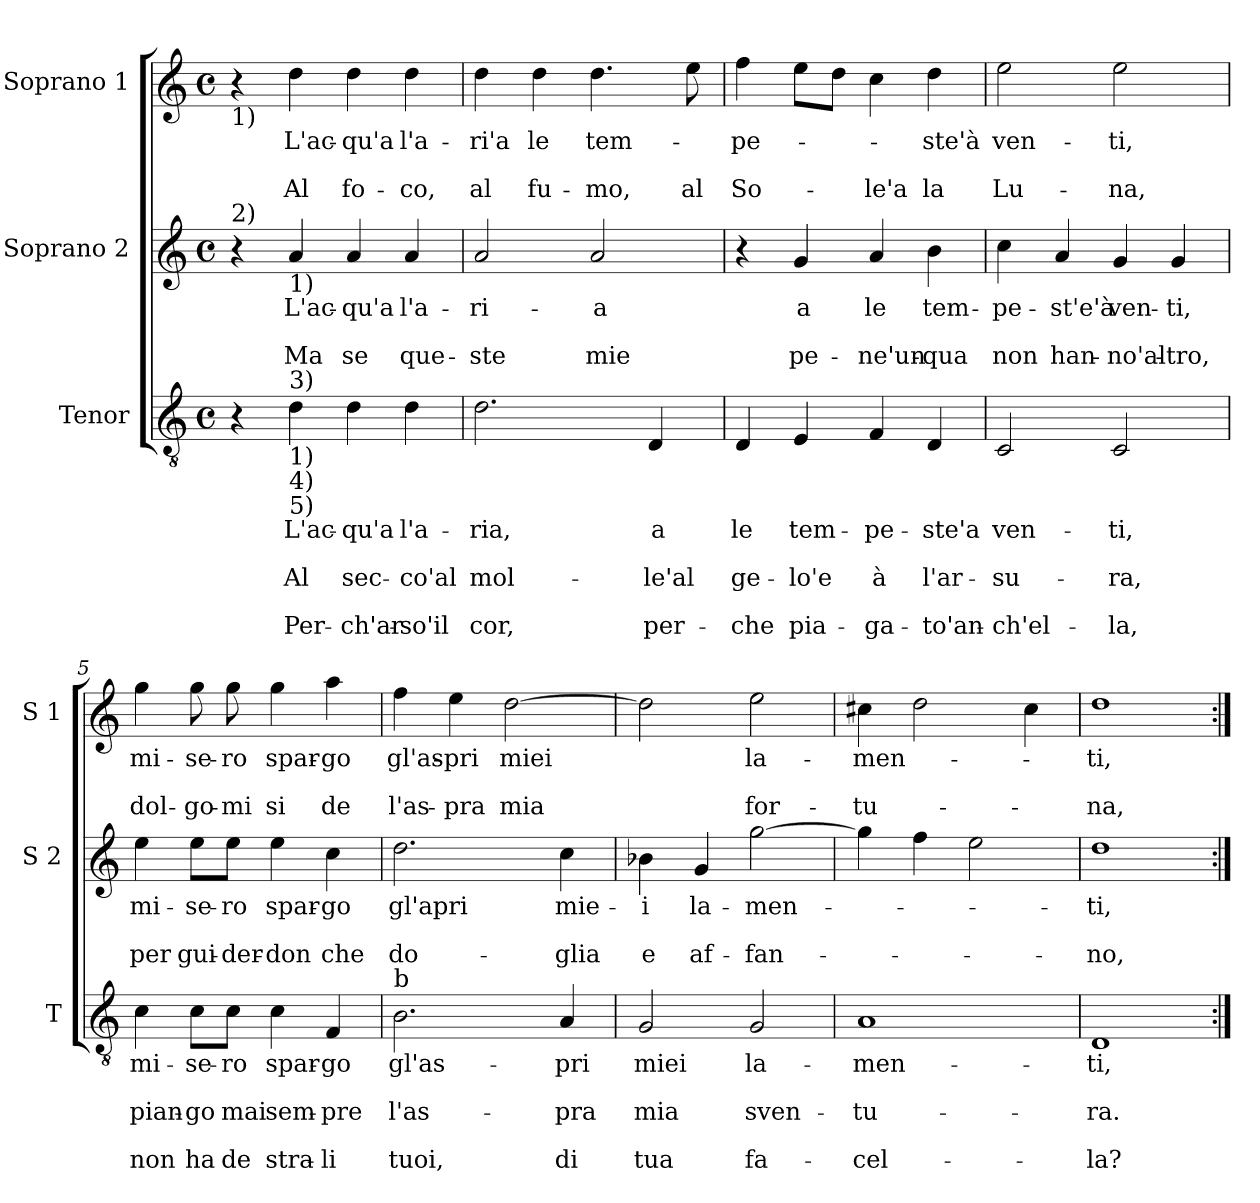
**kern	**text	**text	**text	**text	**text	**kern	**text	**text	**text	**kern	**text	**text	**text
*part3	*part3	*part3	*part3	*part3	*part3	*part2	*part2	*part2	*part2	*part1	*part1	*part1	*part1
*staff3	*staff3	*staff3	*staff3	*staff3	*staff3	*staff2	*staff2	*staff2	*staff2	*staff1	*staff1	*staff1	*staff1
*I"Tenor	*	*	*	*	*	*I"Soprano 2	*	*	*	*I"Soprano 1	*	*	*
*I'T	*	*	*	*	*	*I'S 2	*	*	*	*I'S 1	*	*	*
*clefGv2	*	*	*	*	*	*clefG2	*	*	*	*clefG2	*	*	*
*k[]	*	*	*	*	*	*k[]	*	*	*	*k[]	*	*	*
*C:	*	*	*	*	*	*C:	*	*	*	*C:	*	*	*
*M4/4	*	*	*	*	*	*M4/4	*	*	*	*M4/4	*	*	*
*met(c)	*	*	*	*	*	*met(c)	*	*	*	*met(c)	*	*	*
=1	=1	=1	=1	=1	=1	=1	=1	=1	=1	=1	=1	=1	=1
!	!	!	!	!	!	!	!	!	!	!LO:TX:b:t=1)	!	!	!
!	!	!	!	!	!	!LO:TX:a:t=2)	!	!	!	!	!	!	!
4r	.	.	.	.	.	4r	.	.	.	4r	.	.	.
!	!	!	!	!	!	!LO:TX:b:t=1)	!	!	!	!	!	!	!
!LO:TX:a:t=3)	!	!	!	!	!	!	!	!	!	!	!	!	!
!LO:TX:b:t=1)	!	!	!	!	!	!	!	!	!	!	!	!	!
!LO:TX:b:t=4)	!	!	!	!	!	!	!	!	!	!	!	!	!
!LO:TX:b:t=5)	!	!	!	!	!	!	!	!	!	!	!	!	!
!	!LO:LY:b	!	!LO:LY:b	!	!LO:LY:b	!	!LO:LY:b	!	!LO:LY:b	!	!LO:LY:b	!	!LO:LY:b
4d\	L'ac-	.	Al	.	Per-	4a/	L'ac-	.	Ma	4dd\	L'ac-	.	Al
!	!LO:LY:b	!	!LO:LY:b	!	!LO:LY:b	!	!LO:LY:b	!	!LO:LY:b	!	!LO:LY:b	!	!LO:LY:b
4d\	-qu'a	.	sec-	.	-ch'ar-	4a/	-qu'a	.	se	4dd\	-qu'a	.	fo-
!	!LO:LY:b	!	!LO:LY:b	!	!LO:LY:b	!	!LO:LY:b	!	!LO:LY:b	!	!LO:LY:b	!	!LO:LY:b
4d\	l'a-	.	-co'al	.	-so'il	4a/	l'a-	.	que-	4dd\	l'a-	.	-co,
=2	=2	=2	=2	=2	=2	=2	=2	=2	=2	=2	=2	=2	=2
!	!LO:LY:b	!	!LO:LY:b	!	!LO:LY:b	!	!LO:LY:b	!	!LO:LY:b	!	!LO:LY:b	!	!LO:LY:b
2.d\	-ria,	.	mol-	.	cor,	2a/	-ri-	.	-ste	4dd\	-ri'a	.	al
!	!	!	!	!	!	!	!	!	!	!	!LO:LY:b	!	!LO:LY:b
.	.	.	.	.	.	.	.	.	.	4dd\	le	.	fu-
!	!	!	!	!	!	!	!LO:LY:b	!	!LO:LY:b	!	!LO:LY:b	!	!LO:LY:b
.	.	.	.	.	.	2a/	-a	.	mie	4.dd\	tem-	.	-mo,
!	!LO:LY:b	!	!LO:LY:b	!	!LO:LY:b	!	!	!	!	!	!	!	!
4D/	a	.	-le'al	.	per-	.	.	.	.	.	.	.	.
!	!	!	!	!	!	!	!	!	!	!	!	!	!LO:LY:b
.	.	.	.	.	.	.	.	.	.	8ee\	.	.	al
=3	=3	=3	=3	=3	=3	=3	=3	=3	=3	=3	=3	=3	=3
!	!LO:LY:b	!	!LO:LY:b	!	!LO:LY:b	!	!	!	!	!	!LO:LY:b	!	!LO:LY:b
4D/	le	.	ge-	.	-che	4r	.	.	.	4ff\	-pe-	.	So-
!	!LO:LY:b	!	!LO:LY:b	!	!LO:LY:b	!	!LO:LY:b	!	!LO:LY:b	!	!	!	!
4E/	tem-	.	-lo'e	.	pia-	4g/	a	.	pe-	8ee\L	.	.	.
.	.	.	.	.	.	.	.	.	.	8dd\J	.	.	.
!	!LO:LY:b	!	!LO:LY:b	!	!LO:LY:b	!	!LO:LY:b	!	!LO:LY:b	!	!	!	!LO:LY:b
4F/	-pe-	.	à	.	-ga-	4a/	le	.	-ne'un-	4cc\	.	.	-le'a
!	!LO:LY:b	!	!LO:LY:b	!	!LO:LY:b	!	!LO:LY:b	!	!LO:LY:b	!	!LO:LY:b	!	!LO:LY:b
4D/	-ste'a	.	l'ar-	.	-to'an-	4b\	tem-	.	-qua	4dd\	-ste'à	.	la
=4	=4	=4	=4	=4	=4	=4	=4	=4	=4	=4	=4	=4	=4
!	!LO:LY:b	!	!LO:LY:b	!	!LO:LY:b	!	!LO:LY:b	!	!LO:LY:b	!	!LO:LY:b	!	!LO:LY:b
2C/	ven-	.	-su-	.	-ch'el-	4cc\	-pe-	.	non	2ee\	ven-	.	Lu-
!	!	!	!	!	!	!	!LO:LY:b	!	!LO:LY:b	!	!	!	!
.	.	.	.	.	.	4a/	-st'e'à	.	han-	.	.	.	.
!	!LO:LY:b	!	!LO:LY:b	!	!LO:LY:b	!	!LO:LY:b	!	!LO:LY:b	!	!LO:LY:b	!	!LO:LY:b
2C/	-ti,	.	-ra,	.	-la,	4g/	ven-	.	-no'al-	2ee\	-ti,	.	-na,
!	!	!	!	!	!	!	!LO:LY:b	!	!LO:LY:b	!	!	!	!
.	.	.	.	.	.	4g/	-ti,	.	-tro,	.	.	.	.
!!LO:LB:g=z
=5	=5	=5	=5	=5	=5	=5	=5	=5	=5	=5	=5	=5	=5
!	!LO:LY:b	!	!LO:LY:b	!	!LO:LY:b	!	!LO:LY:b	!	!LO:LY:b	!	!LO:LY:b	!	!LO:LY:b
4c\	mi-	.	pian-	.	non	4ee\	mi-	.	per	4gg\	mi-	.	dol-
!	!LO:LY:b	!	!LO:LY:b	!	!LO:LY:b	!	!LO:LY:b	!	!LO:LY:b	!	!LO:LY:b	!	!LO:LY:b
8c\L	-se-	.	-go	.	ha	8ee\L	-se-	.	gui-	8gg\	-se-	.	-go-
!	!LO:LY:b	!	!LO:LY:b	!	!LO:LY:b	!	!LO:LY:b	!	!LO:LY:b	!	!LO:LY:b	!	!LO:LY:b
8c\J	-ro	.	mai	.	de	8ee\J	-ro	.	-der-	8gg\	-ro	.	-mi
!	!LO:LY:b	!	!LO:LY:b	!	!LO:LY:b	!	!LO:LY:b	!	!LO:LY:b	!	!LO:LY:b	!	!LO:LY:b
4c\	spar-	.	sem-	.	stra-	4ee\	spar-	.	-don	4gg\	spar-	.	si
!	!LO:LY:b	!	!LO:LY:b	!	!LO:LY:b	!	!LO:LY:b	!	!LO:LY:b	!	!LO:LY:b	!	!LO:LY:b
4F/	-go	.	-pre	.	-li	4cc\	-go	.	che	4aa\	-go	.	de
=6	=6	=6	=6	=6	=6	=6	=6	=6	=6	=6	=6	=6	=6
!LO:TX:a:t=b	!	!	!	!	!	!	!	!	!	!	!	!	!
!	!LO:LY:b	!	!LO:LY:b	!	!LO:LY:b	!	!LO:LY:b	!	!LO:LY:b	!	!LO:LY:b	!	!LO:LY:b
2.B\	gl'as-	.	l'as-	.	tuoi,	2.dd\	gl'apri	.	do-	4ff\	gl'as-	.	l'as-
!	!	!	!	!	!	!	!	!	!	!	!LO:LY:b	!	!LO:LY:b
.	.	.	.	.	.	.	.	.	.	4ee\	-pri	.	-pra
!	!	!	!	!	!	!	!	!	!	!	!LO:LY:b	!	!LO:LY:b
.	.	.	.	.	.	.	.	.	.	[2dd\	miei	.	mia
!	!LO:LY:b	!	!LO:LY:b	!	!LO:LY:b	!	!LO:LY:b	!	!LO:LY:b	!	!	!	!
4A/	-pri	.	-pra	.	di	4cc\	mie-	.	-glia	.	.	.	.
=7	=7	=7	=7	=7	=7	=7	=7	=7	=7	=7	=7	=7	=7
!	!LO:LY:b	!	!LO:LY:b	!	!LO:LY:b	!	!LO:LY:b	!	!LO:LY:b	!	!	!	!
2G/	miei	.	mia	.	tua	4b-X\	-i	.	e	2dd\]	.	.	.
!	!	!	!	!	!	!	!LO:LY:b	!	!LO:LY:b	!	!	!	!
.	.	.	.	.	.	4g/	la-	.	af-	.	.	.	.
!	!LO:LY:b	!	!LO:LY:b	!	!LO:LY:b	!	!LO:LY:b	!	!LO:LY:b	!	!LO:LY:b	!	!LO:LY:b
2G/	la-	.	sven-	.	fa-	[2gg\	-men-	.	-fan-	2ee\	la-	.	for-
=8	=8	=8	=8	=8	=8	=8	=8	=8	=8	=8	=8	=8	=8
!	!LO:LY:b	!	!LO:LY:b	!	!LO:LY:b	!	!	!	!	!	!LO:LY:b	!	!LO:LY:b
1A	-men-	.	-tu-	.	-cel-	4gg\]	.	.	.	4cc#X\	-men-	.	-tu-
.	.	.	.	.	.	4ff\	.	.	.	2dd\	.	.	.
.	.	.	.	.	.	2ee\	.	.	.	.	.	.	.
.	.	.	.	.	.	.	.	.	.	4cc#\	.	.	.
=9	=9	=9	=9	=9	=9	=9	=9	=9	=9	=9	=9	=9	=9
!	!LO:LY:b	!	!LO:LY:b	!	!LO:LY:b	!	!LO:LY:b	!	!LO:LY:b	!	!LO:LY:b	!	!LO:LY:b
1D	-ti,	.	-ra.	.	-la?	1dd	-ti,	.	-no,	1dd	-ti,	.	-na,
=:|!	=:|!	=:|!	=:|!	=:|!	=:|!	=:|!	=:|!	=:|!	=:|!	=:|!	=:|!	=:|!	=:|!
*-	*-	*-	*-	*-	*-	*-	*-	*-	*-	*-	*-	*-	*-
